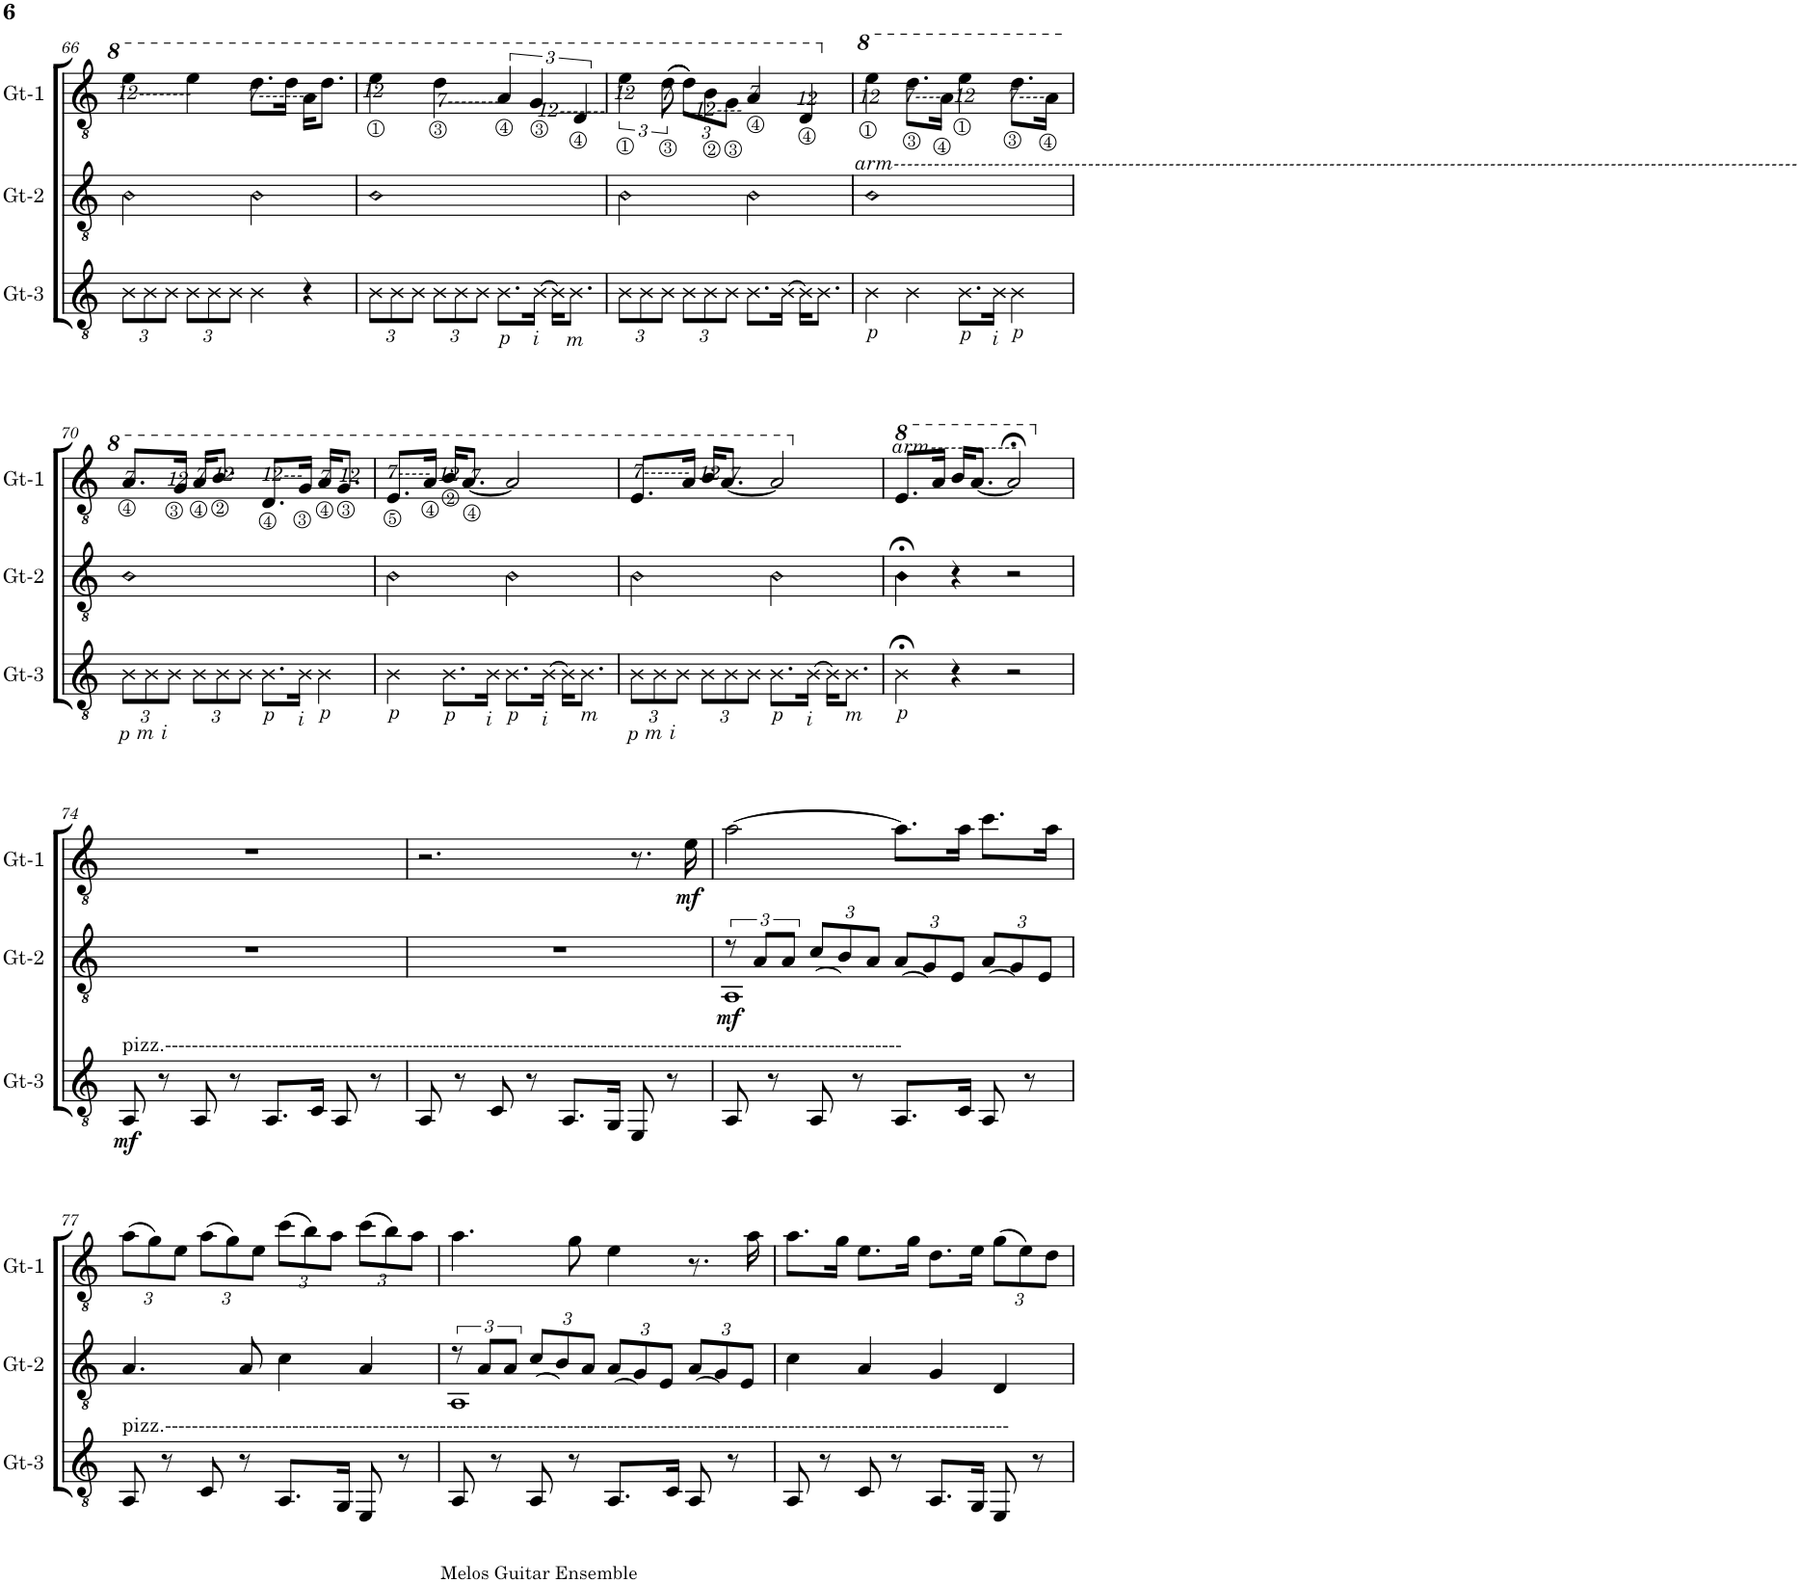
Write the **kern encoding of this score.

**kern	**dynam	**kern	**dynam	**kern	**dynam
*part3	*part3	*part2	*part2	*part1	*part1
*staff3	*staff3	*staff2	*staff2	*staff1	*staff1
*I"Gt-3	*	*I"Gt-2	*	*I"Gt-1	*
*I'Gt-3	*	*I'Gt-2	*	*I'Gt-1	*
!!LO:PB:g=z
*clefGv2	*	*clefGv2	*	*clefGv2	*
*k[]	*	*k[]	*	*k[]	*
*M4/4	*	*M4/4	*	*M4/4	*
*Xbrackettup	*	*	*	*	*
=66	=66	=66	=66	=66	=66
!	!	!	!	!LO:TX:b:i:t=12--------	!
!	!	!LO:N:head=diamond	!	!	!
12B\L	.	2B\	.	4ee\	.
12B\	.	.	.	.	.
12B\J	.	.	.	.	.
12B\L	.	.	.	4ee\	.
12B\	.	.	.	.	.
12B\J	.	.	.	.	.
!	!	!	!	!LO:TX:b:i:t=7---------	!
!	!	!LO:N:head=diamond	!	!	!
4B\	.	2B\	.	8.dd\L	.
.	.	.	.	16dd\Jk	.
4r	.	.	.	16a\KL	.
.	.	.	.	8.dd\J	.
=67	=67	=67	=67	=67	=67
!	!	!	!	!LO:TX:b:i:t=12	!
!	!	!LO:N:head=diamond	!	!	!
12B\L	.	1B	.	4ee\	.
12B\	.	.	.	.	.
12B\J	.	.	.	.	.
!	!	!	!	!LO:TX:b:i:t=7--------	!
12B\L	.	.	.	4dd\	.
12B\	.	.	.	.	.
12B\J	.	.	.	.	.
!LO:TX:b:i:t=p	!	!	!	!	!
8.B\L	.	.	.	6a/	.
!	!	!	!	!LO:TX:b:i:t=12-------	!
.	.	.	.	6g/	.
!LO:TX:b:i:t=i	!	!	!	!	!
[16B\Jk	.	.	.	.	.
16B\KL]	.	.	.	.	.
!LO:TX:b:i:t=m	!	!	!	!	!
8.B\J	.	.	.	.	.
.	.	.	.	6d/	.
=68	=68	=68	=68	=68	=68
!	!	!	!	!LO:TX:b:i:t=12	!
!	!	!LO:N:head=diamond	!	!	!
12B\L	.	2B\	.	6ee\	.
12B\	.	.	.	.	.
!	!	!	!	!LO:TX:b:i:t=7	!
12B\J	.	.	.	(((12dd\	.
*	*	*	*	*Xbrackettup	*
12B\L	.	.	.	12dd\L)))	.
!	!	!	!	!LO:TX:b:i:t=12----	!
12B\	.	.	.	12b\	.
12B\J	.	.	.	12g\J	.
!	!	!	!	!LO:TX:b:i:t=7	!
!	!	!LO:N:head=diamond	!	!	!
8.B\L	.	2B\	.	4a/	.
[16B\Jk	.	.	.	.	.
!	!	!	!	!LO:TX:b:i:t=12	!
16B\KL]	.	.	.	4d/	.
8.B\J	.	.	.	.	.
=69	=69	=69	=69	=69	=69
!	!	!LO:N:head=diamond	!	!	!
*	*	*	*	*8va	*
!	!	!	!	!LO:TX:b:i:t=arm---------------------------------------------------------------------------------------------------------------------------------------	!
!	!	!	!	!LO:TX:b:i:t=12	!
!LO:TX:b:i:t=p	!	!	!	!	!
4B\	.	1B	.	4ee\	.
!	!	!	!	!LO:TX:b:i:t=7----	!
4B\	.	.	.	8.dd\L	.
.	.	.	.	16a\Jk	.
!	!	!	!	!LO:TX:b:i:t=12	!
!LO:TX:b:i:t=p	!	!	!	!	!
8.B\L	.	.	.	4ee\	.
!LO:TX:b:i:t=i	!	!	!	!	!
16B\Jk	.	.	.	.	.
!	!	!	!	!LO:TX:b:i:t=7-----	!
!LO:TX:b:i:t=p	!	!	!	!	!
4B\	.	.	.	8.dd\L	.
.	.	.	.	16a\Jk	.
!!LO:LB:g=z
=70	=70	=70	=70	=70	=70
!	!	!	!	!LO:TX:b:i:t=7	!
!LO:TX:b:i:t=p	!	!	!	!	!
!	!	!LO:N:head=diamond	!	!	!
12B\L	.	1B	.	8.a/L	.
!LO:TX:b:i:t=m	!	!	!	!	!
12B\	.	.	.	.	.
!LO:TX:b:i:t=i	!	!	!	!	!
12B\J	.	.	.	.	.
!	!	!	!	!LO:TX:b:i:t=12	!
.	.	.	.	16g/Jk	.
!	!	!	!	!LO:TX:b:i:t=7	!
12B\L	.	.	.	16a/KL	.
!	!	!	!	!LO:TX:b:i:t=12	!
.	.	.	.	8.b/J	.
12B\	.	.	.	.	.
12B\J	.	.	.	.	.
!	!	!	!	!LO:TX:b:i:t=12---	!
!LO:TX:b:i:t=p	!	!	!	!	!
8.B\L	.	.	.	8.d/L	.
!LO:TX:b:i:t=i	!	!	!	!	!
16B\Jk	.	.	.	16g/Jk	.
!	!	!	!	!LO:TX:b:i:t=7	!
!LO:TX:b:i:t=p	!	!	!	!	!
4B\	.	.	.	16a/KL	.
!	!	!	!	!LO:TX:b:i:t=12	!
.	.	.	.	8.g/J	.
=71	=71	=71	=71	=71	=71
!	!	!	!	!LO:TX:b:i:t=7-----	!
!LO:TX:b:i:t=p	!	!	!	!	!
!	!	!LO:N:head=diamond	!	!	!
4B\	.	2B\	.	8.e/L	.
.	.	.	.	16a/Jk	.
!	!	!	!	!LO:TX:b:i:t=12	!
!LO:TX:b:i:t=p	!	!	!	!	!
8.B\L	.	.	.	16b/KL	.
!	!	!	!	!LO:TX:b:i:t=7	!
.	.	.	.	[8.a/J	.
!LO:TX:b:i:t=i	!	!	!	!	!
16B\Jk	.	.	.	.	.
!LO:TX:b:i:t=p	!	!	!	!	!
!	!	!LO:N:head=diamond	!	!	!
8.B\L	.	2B\	.	2a/]	.
!LO:TX:b:i:t=i	!	!	!	!	!
[16B\Jk	.	.	.	.	.
16B\KL]	.	.	.	.	.
!LO:TX:b:i:t=m	!	!	!	!	!
8.B\J	.	.	.	.	.
=72	=72	=72	=72	=72	=72
!	!	!	!	!LO:TX:b:i:t=7-------	!
!LO:TX:b:i:t=p	!	!	!	!	!
!	!	!LO:N:head=diamond	!	!	!
12B\L	.	2B\	.	8.e/L	.
!LO:TX:b:i:t=m	!	!	!	!	!
12B\	.	.	.	.	.
!LO:TX:b:i:t=i	!	!	!	!	!
12B\J	.	.	.	.	.
.	.	.	.	16a/Jk	.
!	!	!	!	!LO:TX:b:i:t=12	!
12B\L	.	.	.	16b/KL	.
!	!	!	!	!LO:TX:b:i:t=7	!
.	.	.	.	[8.a/J	.
12B\	.	.	.	.	.
12B\J	.	.	.	.	.
!LO:TX:b:i:t=p	!	!	!	!	!
!	!	!LO:N:head=diamond	!	!	!
8.B\L	.	2B\	.	2a/]	.
!LO:TX:b:i:t=i	!	!	!	!	!
[16B\Jk	.	.	.	.	.
16B\KL]	.	.	.	.	.
!LO:TX:b:i:t=m	!	!	!	!	!
8.B\J	.	.	.	.	.
=73	=73	=73	=73	=73	=73
!	!	!LO:N:head=diamond	!	!	!
*	*	*	*	*X8va	*
*	*	*	*	*8va	*
!	!	!	!	!LO:TX:b:i:t=arm-------------	!
!LO:TX:b:i:t=p	!	!	!	!	!
4B;<\	.	4B;<\	.	8.e/L	.
.	.	.	.	16a/Jk	.
4r	.	4r	.	16b/KL	.
.	.	.	.	[8.a/J	.
2r	.	2r	.	2a;</]	.
!!LO:LB:g=z
=74	=74	=74	=74	=74	=74
*	*	*	*	*X8va	*
!LO:TX:a:t=pizz.--------------------------------------------------------------------------------------------------------------	!	!	!	!	!
!	!LO:DY:b	!	!	!	!
8AA/	mf	1r	.	1r	.
8r	.	.	.	.	.
8AA/	.	.	.	.	.
8r	.	.	.	.	.
8.AA/L	.	.	.	.	.
16C/Jk	.	.	.	.	.
8AA/	.	.	.	.	.
8r	.	.	.	.	.
=75	=75	=75	=75	=75	=75
8AA/	.	1r	.	2.r	.
8r	.	.	.	.	.
8C/	.	.	.	.	.
8r	.	.	.	.	.
8.AA/L	.	.	.	.	.
16GG/Jk	.	.	.	.	.
8EE/	.	.	.	8.r	.
8r	.	.	.	.	.
!	!	!	!	!	!LO:DY:b
.	.	.	.	16e\	mf
=76	=76	=76	=76	=76	=76
*	*	*^	*	*	*
!	!	!	!	!LO:DY:b	!	!
8AA/	.	12r	1AA	mf	[2a\	.
.	.	12A/L	.	.	.	.
8r	.	.	.	.	.	.
.	.	12A/J	.	.	.	.
*	*	*Xbrackettup	*	*	*	*
8AA/	.	(12c/L	.	.	.	.
.	.	12B/)	.	.	.	.
8r	.	.	.	.	.	.
.	.	12A/J	.	.	.	.
8.AA/L	.	(12A/L	.	.	8.a\L]	.
.	.	12G/)	.	.	.	.
.	.	12E/J	.	.	.	.
16C/Jk	.	.	.	.	16a\Jk	.
8AA/	.	(12A/L	.	.	8.cc\L	.
.	.	12G/)	.	.	.	.
8r	.	.	.	.	.	.
.	.	12E/J	.	.	.	.
.	.	.	.	.	16a\Jk	.
*	*	*v	*v	*	*	*
!!LO:LB:g=z
=77	=77	=77	=77	=77	=77
!LO:TX:a:t=pizz.------------------------------------------------------------------------------------------------------------------------------	!	!	!	!	!
8AA/	.	4.A/	.	(12a\L	.
.	.	.	.	12g\)	.
8r	.	.	.	.	.
.	.	.	.	12e\J	.
8C/	.	.	.	(12a\L	.
.	.	.	.	12g\)	.
8r	.	8A/	.	.	.
.	.	.	.	12e\J	.
8.AA/L	.	4c\	.	(12cc\L	.
.	.	.	.	12b\)	.
.	.	.	.	12a\J	.
16GG/Jk	.	.	.	.	.
8EE/	.	4A/	.	(12cc\L	.
.	.	.	.	12b\)	.
8r	.	.	.	.	.
.	.	.	.	12a\J	.
=78	=78	=78	=78	=78	=78
*	*	*brackettup	*	*	*
*	*	*^	*	*	*
8AA/	.	12r	1AA	.	4.a\	.
.	.	12A/L	.	.	.	.
8r	.	.	.	.	.	.
.	.	12A/J	.	.	.	.
*	*	*Xbrackettup	*	*	*	*
8AA/	.	(12c/L	.	.	.	.
.	.	12B/)	.	.	.	.
8r	.	.	.	.	8g\	.
.	.	12A/J	.	.	.	.
8.AA/L	.	(12A/L	.	.	4e\	.
.	.	12G/)	.	.	.	.
.	.	12E/J	.	.	.	.
16C/Jk	.	.	.	.	.	.
8AA/	.	(12A/L	.	.	8.r	.
.	.	12G/)	.	.	.	.
8r	.	.	.	.	.	.
.	.	12E/J	.	.	.	.
.	.	.	.	.	16a\	.
*	*	*v	*v	*	*	*
=79	=79	=79	=79	=79	=79
8AA/	.	4c\	.	8.a\L	.
8r	.	.	.	.	.
.	.	.	.	16g\Jk	.
8C/	.	4A/	.	8.e\L	.
8r	.	.	.	.	.
.	.	.	.	16g\Jk	.
8.AA/L	.	4G/	.	8.d\L	.
16GG/Jk	.	.	.	16e\Jk	.
8EE/	.	4D/	.	(12g\L	.
.	.	.	.	12e\)	.
8r	.	.	.	.	.
.	.	.	.	12d\J	.
=	=	=	=	=	=
*-	*-	*-	*-	*-	*-
